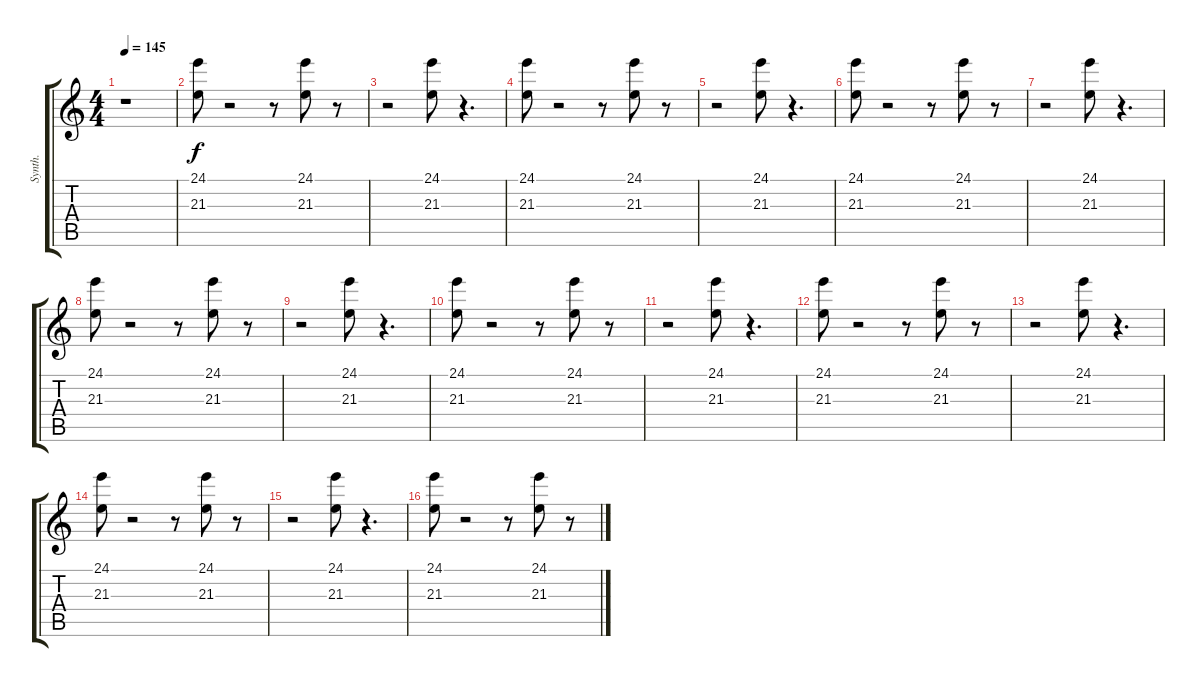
\track ("Synth." "Synth.") {instrument stringensemble1}
\staff {score tabs}
\tuning (E4 B3 G3 D3 A2 E2) {hide}
\ts (4 4)
\tempo 145
\clef g2
\ks c
r.1{dy f} |
(24.1 21.3).8 r.2 r.8 (24.1 21.3).8 r.8 |
r.2 (24.1 21.3).8 r.4{d} |
(24.1 21.3).8 r.2 r.8 (24.1 21.3).8 r.8 |
r.2 (24.1 21.3).8 r.4{d} |
(24.1 21.3).8 r.2 r.8 (24.1 21.3).8 r.8 |
r.2 (24.1 21.3).8 r.4{d} |
(24.1 21.3).8 r.2 r.8 (24.1 21.3).8 r.8 |
r.2 (24.1 21.3).8 r.4{d} |
(24.1 21.3).8 r.2 r.8 (24.1 21.3).8 r.8 |
r.2 (24.1 21.3).8 r.4{d} |
(24.1 21.3).8 r.2 r.8 (24.1 21.3).8 r.8 |
r.2 (24.1 21.3).8 r.4{d} |
(24.1 21.3).8 r.2 r.8 (24.1 21.3).8 r.8 |
r.2 (24.1 21.3).8 r.4{d} |
(24.1 21.3).8 r.2 r.8 (24.1 21.3).8 r.8
